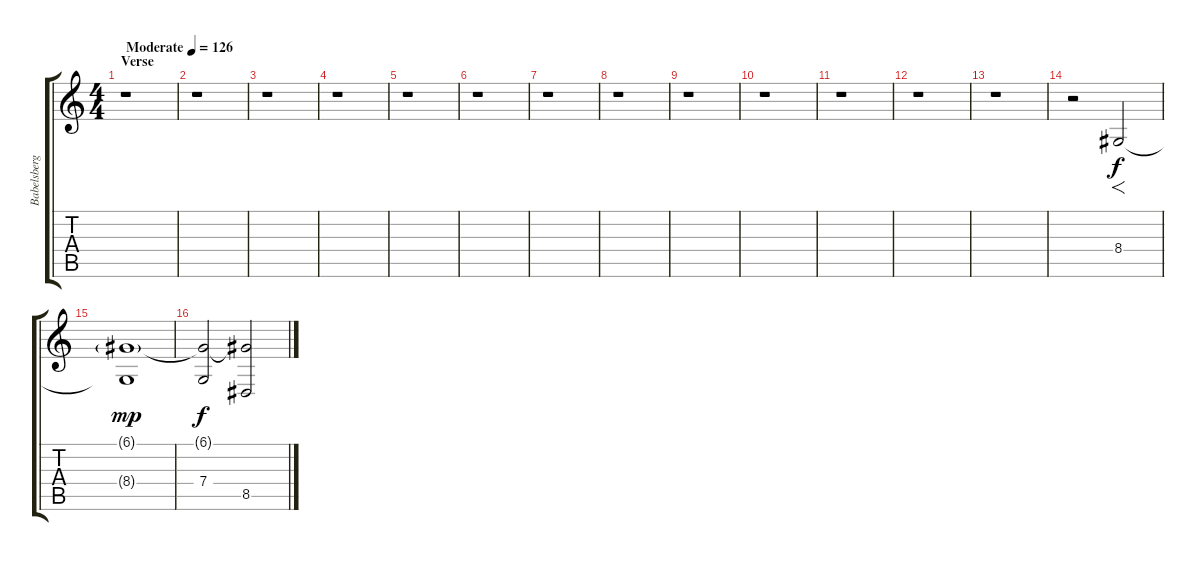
\track ("Babelsberg Film Orchestra" "Babelsberg") {instrument stringensemble1}
\staff {score tabs}
\tuning (D4 A3 F3 C3 G2 D2) {hide}
\ts (4 4)
\section ("" "Verse")
\tempo (126 "Moderate")
\clef g2
\ks c
r.1{dy f instrument stringensemble1} |
r.1 |
r.1 |
r.1 |
r.1 |
r.1 |
r.1 |
r.1 |
r.1 |
r.1 |
r.1 |
r.1 |
r.1 |
r.2 8.4.2{f} |
(6.1{g} 8.4{t}).1{dy mp} |
(6.1{t} 7.4).2{dy f} (6.1{t} 8.5).2
